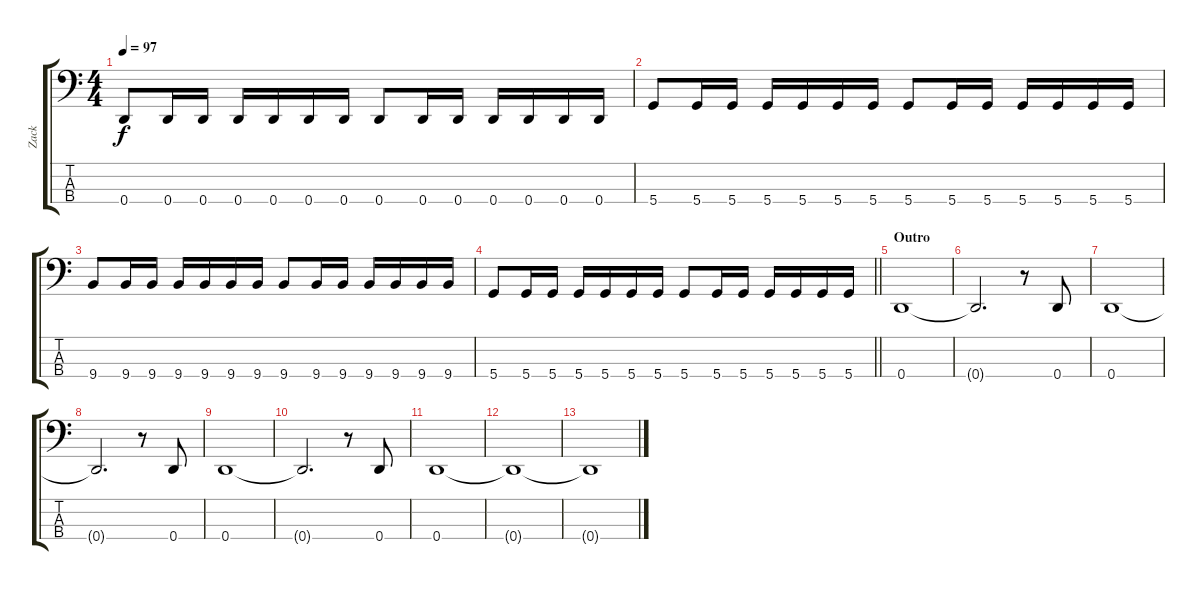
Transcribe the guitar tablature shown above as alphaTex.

\track ("Zack" "Zack") {instrument electricbassfinger}
\staff {score tabs}
\tuning (G2 D2 A1 D1) {hide}
\ts (4 4)
\tempo 97
\clef f4
\ks c
0.4.8{dy f} 0.4.16 0.4.16 0.4.16 0.4.16 0.4.16 0.4.16 0.4.8 0.4.16 0.4.16 0.4.16 0.4.16 0.4.16 0.4.16 |
5.4.8 5.4.16 5.4.16 5.4.16 5.4.16 5.4.16 5.4.16 5.4.8 5.4.16 5.4.16 5.4.16 5.4.16 5.4.16 5.4.16 |
9.4.8 9.4.16 9.4.16 9.4.16 9.4.16 9.4.16 9.4.16 9.4.8 9.4.16 9.4.16 9.4.16 9.4.16 9.4.16 9.4.16 |
\barLineRight lightlight
5.4.8 5.4.16 5.4.16 5.4.16 5.4.16 5.4.16 5.4.16 5.4.8 5.4.16 5.4.16 5.4.16 5.4.16 5.4.16 5.4.16 |
\section ("" "Outro")
0.4.1 |
0.4{t}.2{d} r.8 0.4.8 |
0.4.1 |
0.4{t}.2{d} r.8 0.4.8 |
0.4.1 |
0.4{t}.2{d} r.8 0.4.8 |
0.4.1 |
0.4{t}.1 |
0.4{t}.1
